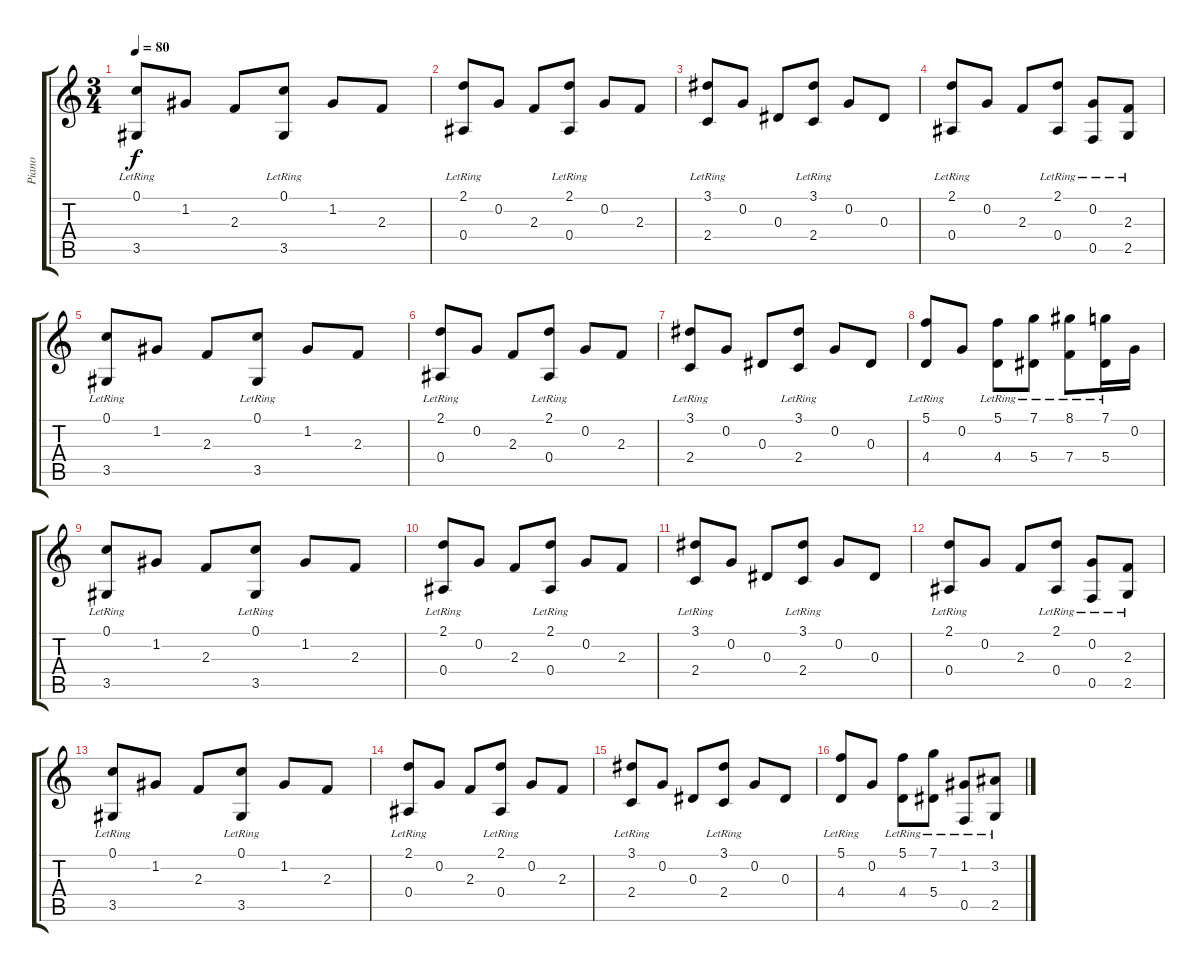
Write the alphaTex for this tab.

\track ("Piano" "Piano") {instrument acousticgrandpiano}
\staff {score tabs}
\tuning (C5 G4 Eb4 Bb3 F3 C3) {hide}
\ts (3 4)
\tempo 80
\clef g2
\ks c
(0.1{lr} 3.5{lr}).8{dy f} 1.2.8 2.3.8 (0.1{lr} 3.5{lr}).8 1.2.8 2.3.8 |
(2.1{lr} 0.4{lr}).8 0.2.8 2.3.8 (2.1{lr} 0.4{lr}).8 0.2.8 2.3.8 |
(3.1{lr} 2.4{lr}).8 0.2.8 0.3.8 (3.1{lr} 2.4{lr}).8 0.2.8 0.3.8 |
(2.1{lr} 0.4{lr}).8 0.2.8 2.3.8 (2.1{lr} 0.4{lr}).8 (0.2 0.5{lr}).8 (2.3 2.5{lr}).8 |
(0.1{lr} 3.5{lr}).8 1.2.8 2.3.8 (0.1{lr} 3.5{lr}).8 1.2.8 2.3.8 |
(2.1{lr} 0.4{lr}).8 0.2.8 2.3.8 (2.1{lr} 0.4{lr}).8 0.2.8 2.3.8 |
(3.1{lr} 2.4{lr}).8 0.2.8 0.3.8 (3.1{lr} 2.4{lr}).8 0.2.8 0.3.8 |
(5.1{lr} 4.4{lr}).8 0.2.8 (5.1{lr} 4.4{lr}).8 (7.1{lr} 5.4{lr}).8 (8.1{lr} 7.4{lr}).8 (7.1{lr} 5.4{lr}).16 0.2.16 |
(0.1{lr} 3.5{lr}).8 1.2.8 2.3.8 (0.1{lr} 3.5{lr}).8 1.2.8 2.3.8 |
(2.1{lr} 0.4{lr}).8 0.2.8 2.3.8 (2.1{lr} 0.4{lr}).8 0.2.8 2.3.8 |
(3.1{lr} 2.4{lr}).8 0.2.8 0.3.8 (3.1{lr} 2.4{lr}).8 0.2.8 0.3.8 |
(2.1{lr} 0.4{lr}).8 0.2.8 2.3.8 (2.1{lr} 0.4{lr}).8 (0.2 0.5{lr}).8 (2.3 2.5{lr}).8 |
(0.1{lr} 3.5{lr}).8 1.2.8 2.3.8 (0.1{lr} 3.5{lr}).8 1.2.8 2.3.8 |
(2.1{lr} 0.4{lr}).8 0.2.8 2.3.8 (2.1{lr} 0.4{lr}).8 0.2.8 2.3.8 |
(3.1{lr} 2.4{lr}).8 0.2.8 0.3.8 (3.1{lr} 2.4{lr}).8 0.2.8 0.3.8 |
(5.1{lr} 4.4{lr}).8 0.2.8 (5.1{lr} 4.4{lr}).8 (7.1{lr} 5.4{lr}).8 (1.2 0.5{lr}).8 (3.2 2.5{lr}).8
